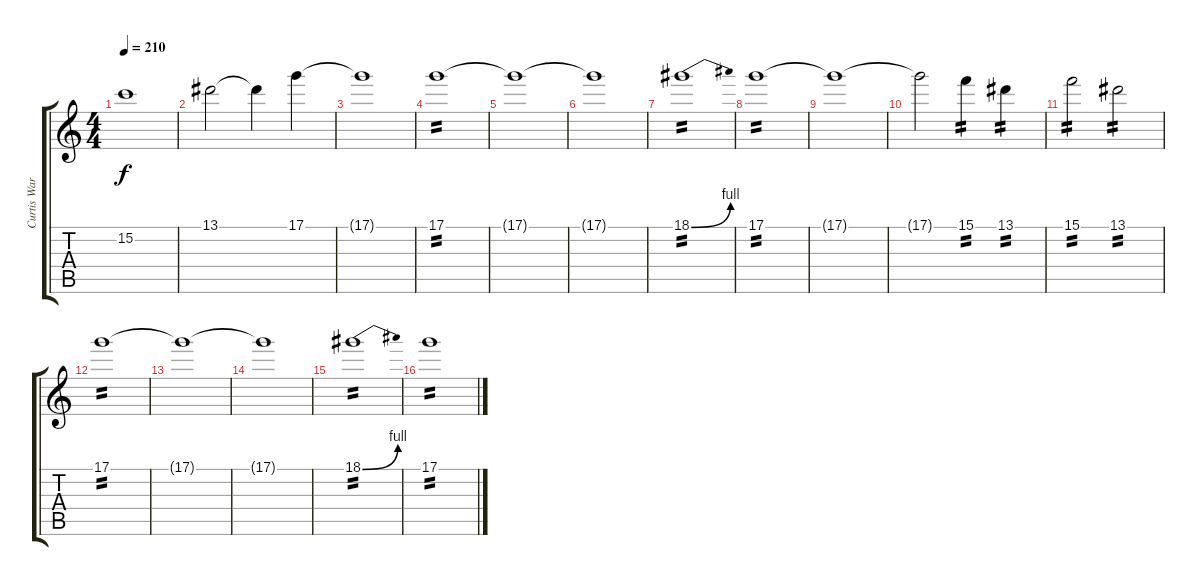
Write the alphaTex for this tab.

\track ("Curtis Ward" "Curtis War") {instrument distortionguitar}
\staff {score tabs}
\tuning (D4 A3 F3 C3 G2 C2) {hide}
\ts (4 4)
\tempo 210
\clef g2
\ks c
15.2{t}.1{dy f} |
13.1.2 13.1{t}.4 17.1.4 |
17.1{t}.1 |
17.1.1{tp 2} |
17.1{t}.1 |
17.1{t}.1 |
18.1{be (bend 0 0 60 4)}.1{tp 2} |
17.1.1{tp 2} |
17.1{t}.1 |
17.1{t}.2 15.1.4{tp 2} 13.1.4{tp 2} |
15.1.2{tp 2} 13.1.2{tp 2} |
17.1.1{tp 2} |
17.1{t}.1 |
17.1{t}.1 |
18.1{be (bend 0 0 60 4)}.1{tp 2} |
17.1.1{tp 2}
